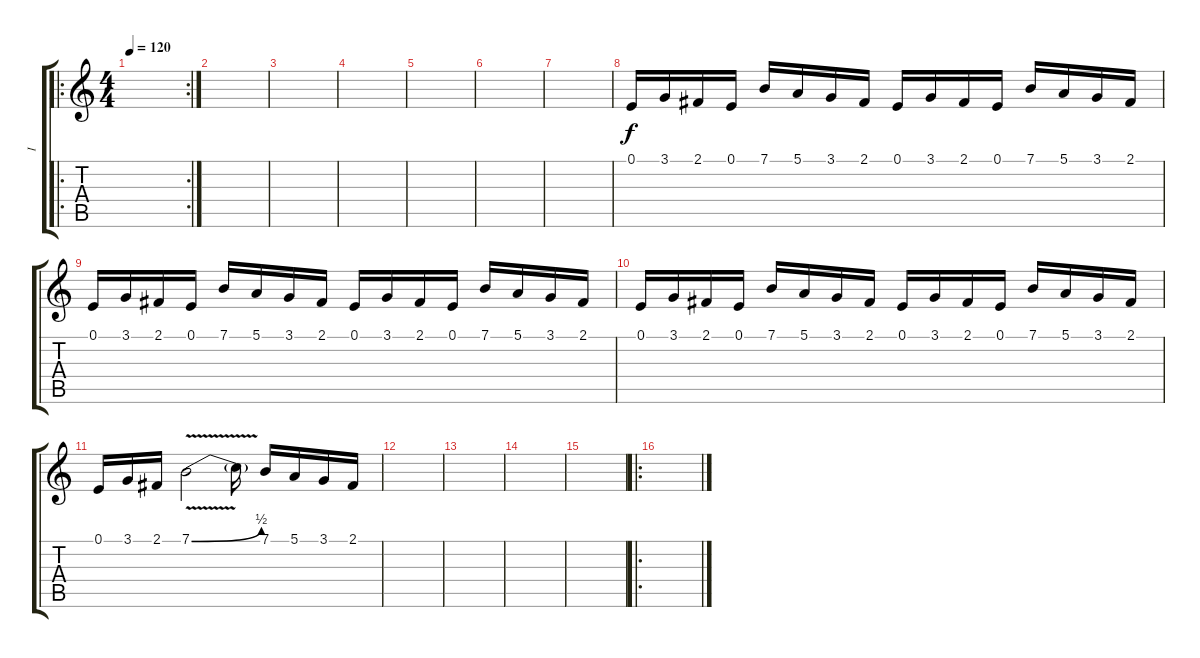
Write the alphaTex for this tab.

\track ("I" "I") {instrument flute}
\staff {score tabs}
\tuning (E4 B3 G3 D3 A2 E2) {hide}
\ro
\rc 2
\ts (4 4)
\tempo 120
\clef g2
\ks c
|
|
|
|
|
|
|
0.1.16 3.1.16 2.1.16 0.1.16 7.1.16 5.1.16 3.1.16 2.1.16 0.1.16 3.1.16 2.1.16 0.1.16 7.1.16 5.1.16 3.1.16 2.1.16 |
0.1.16 3.1.16 2.1.16 0.1.16 7.1.16 5.1.16 3.1.16 2.1.16 0.1.16 3.1.16 2.1.16 0.1.16 7.1.16 5.1.16 3.1.16 2.1.16 |
0.1.16 3.1.16 2.1.16 0.1.16 7.1.16 5.1.16 3.1.16 2.1.16 0.1.16 3.1.16 2.1.16 0.1.16 7.1.16 5.1.16 3.1.16 2.1.16 |
0.1.16 3.1.16 2.1.16 7.1{be (bend 0 0 60 2) v}.2 7.1{t}.16 7.1.16 5.1.16 3.1.16 2.1.16 |
|
|
|
|
\ro
